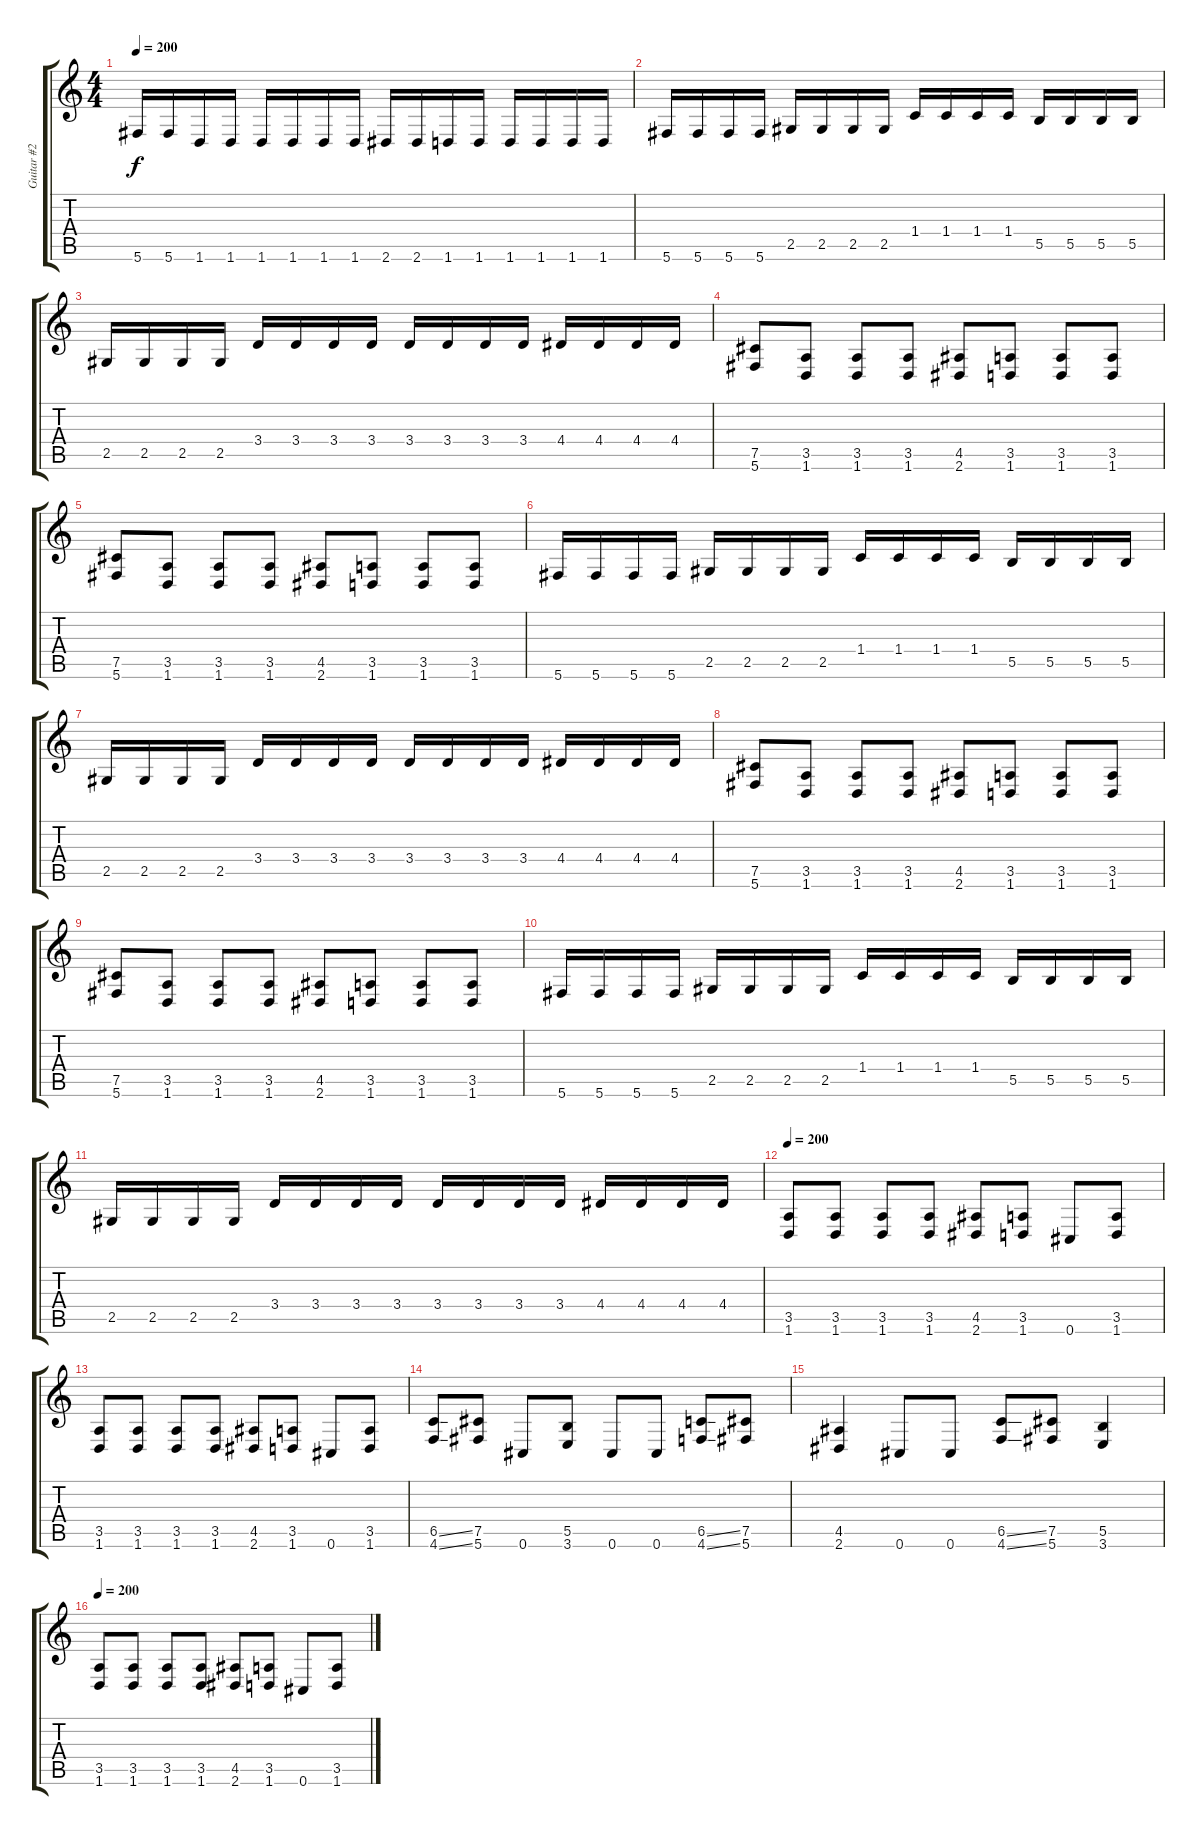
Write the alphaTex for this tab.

\track ("Guitar #2" "Guitar #2") {instrument distortionguitar}
\staff {score tabs}
\tuning (Db4 Ab3 E3 B2 Gb2 Db2) {hide}
\ts (4 4)
\tempo 200
\clef g2
\ks c
5.6.16{dy f} 5.6.16 1.6.16 1.6.16 1.6.16 1.6.16 1.6.16 1.6.16 2.6.16 2.6.16 1.6.16 1.6.16 1.6.16 1.6.16 1.6.16 1.6.16 |
5.6.16 5.6.16 5.6.16 5.6.16 2.5.16 2.5.16 2.5.16 2.5.16 1.4.16 1.4.16 1.4.16 1.4.16 5.5.16 5.5.16 5.5.16 5.5.16 |
2.5.16 2.5.16 2.5.16 2.5.16 3.4.16 3.4.16 3.4.16 3.4.16 3.4.16 3.4.16 3.4.16 3.4.16 4.4.16 4.4.16 4.4.16 4.4.16 |
(7.5 5.6).8 (3.5 1.6).8 (3.5 1.6).8 (3.5 1.6).8 (4.5 2.6).8 (3.5 1.6).8 (3.5 1.6).8 (3.5 1.6).8 |
(7.5 5.6).8 (3.5 1.6).8 (3.5 1.6).8 (3.5 1.6).8 (4.5 2.6).8 (3.5 1.6).8 (3.5 1.6).8 (3.5 1.6).8 |
5.6.16 5.6.16 5.6.16 5.6.16 2.5.16 2.5.16 2.5.16 2.5.16 1.4.16 1.4.16 1.4.16 1.4.16 5.5.16 5.5.16 5.5.16 5.5.16 |
2.5.16 2.5.16 2.5.16 2.5.16 3.4.16 3.4.16 3.4.16 3.4.16 3.4.16 3.4.16 3.4.16 3.4.16 4.4.16 4.4.16 4.4.16 4.4.16 |
(7.5 5.6).8 (3.5 1.6).8 (3.5 1.6).8 (3.5 1.6).8 (4.5 2.6).8 (3.5 1.6).8 (3.5 1.6).8 (3.5 1.6).8 |
(7.5 5.6).8 (3.5 1.6).8 (3.5 1.6).8 (3.5 1.6).8 (4.5 2.6).8 (3.5 1.6).8 (3.5 1.6).8 (3.5 1.6).8 |
5.6.16 5.6.16 5.6.16 5.6.16 2.5.16 2.5.16 2.5.16 2.5.16 1.4.16 1.4.16 1.4.16 1.4.16 5.5.16 5.5.16 5.5.16 5.5.16 |
2.5.16 2.5.16 2.5.16 2.5.16 3.4.16 3.4.16 3.4.16 3.4.16 3.4.16 3.4.16 3.4.16 3.4.16 4.4.16 4.4.16 4.4.16 4.4.16 |
\tempo 200
(3.5 1.6).8 (3.5 1.6).8 (3.5 1.6).8 (3.5 1.6).8 (4.5 2.6).8 (3.5 1.6).8 0.6.8 (3.5 1.6).8 |
(3.5 1.6).8 (3.5 1.6).8 (3.5 1.6).8 (3.5 1.6).8 (4.5 2.6).8 (3.5 1.6).8 0.6.8 (3.5 1.6).8 |
(6.5{ss} 4.6{ss}).8 (7.5 5.6).8 0.6.8 (5.5 3.6).8 0.6.8 0.6.8 (6.5{ss} 4.6{ss}).8 (7.5 5.6).8 |
(4.5 2.6).4 0.6.8 0.6.8 (6.5{ss} 4.6{ss}).8 (7.5 5.6).8 (5.5 3.6).4 |
\tempo 200
(3.5 1.6).8 (3.5 1.6).8 (3.5 1.6).8 (3.5 1.6).8 (4.5 2.6).8 (3.5 1.6).8 0.6.8 (3.5 1.6).8
